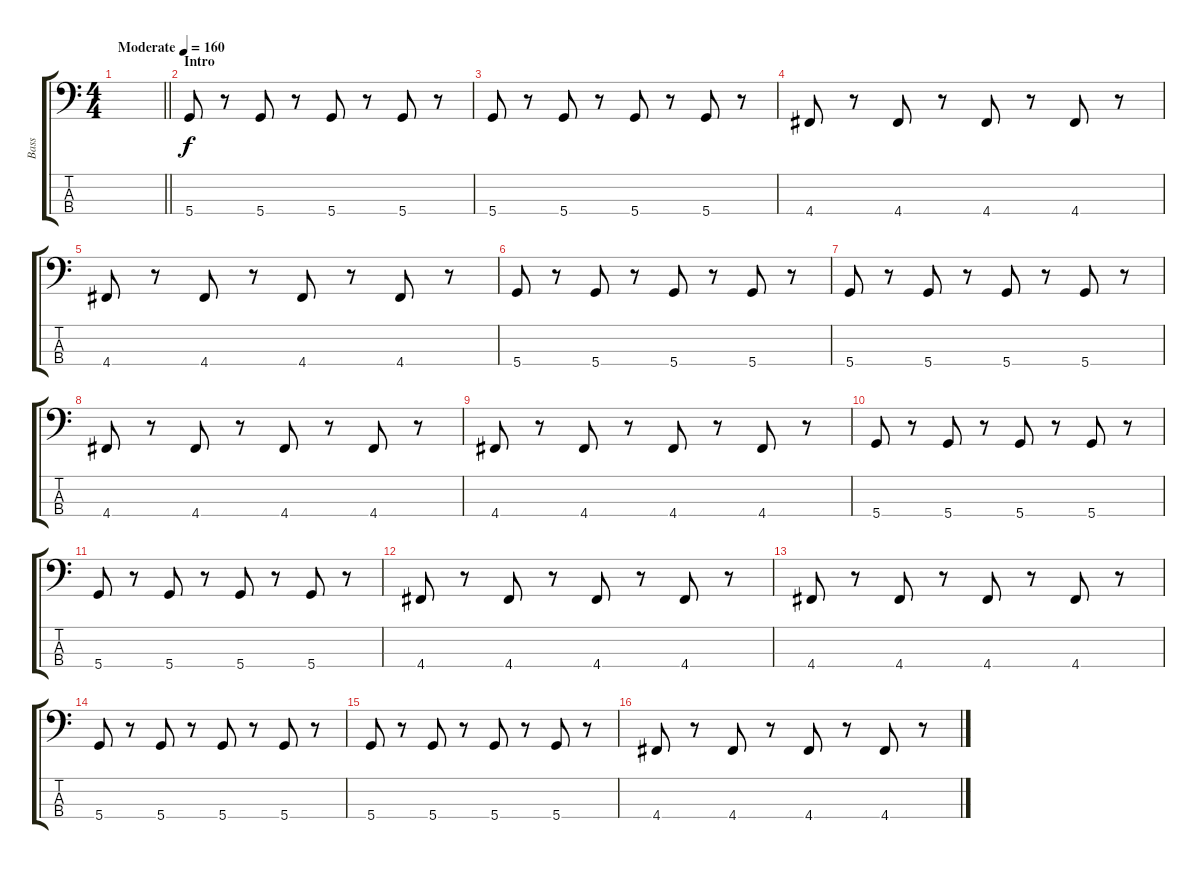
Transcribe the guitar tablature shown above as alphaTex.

\track ("Bass" "Bass") {instrument electricbassfinger}
\staff {score tabs}
\tuning (G2 D2 A1 D1) {hide}
\ts (4 4)
\tempo (160 "Moderate")
\clef f4
\barLineRight lightlight
\ks c
|
\section ("" "Intro")
5.4.8 r.8 5.4.8 r.8 5.4.8 r.8 5.4.8 r.8 |
5.4.8 r.8 5.4.8 r.8 5.4.8 r.8 5.4.8 r.8 |
4.4.8 r.8 4.4.8 r.8 4.4.8 r.8 4.4.8 r.8 |
4.4.8 r.8 4.4.8 r.8 4.4.8 r.8 4.4.8 r.8 |
5.4.8 r.8 5.4.8 r.8 5.4.8 r.8 5.4.8 r.8 |
5.4.8 r.8 5.4.8 r.8 5.4.8 r.8 5.4.8 r.8 |
4.4.8 r.8 4.4.8 r.8 4.4.8 r.8 4.4.8 r.8 |
4.4.8 r.8 4.4.8 r.8 4.4.8 r.8 4.4.8 r.8 |
5.4.8 r.8 5.4.8 r.8 5.4.8 r.8 5.4.8 r.8 |
5.4.8 r.8 5.4.8 r.8 5.4.8 r.8 5.4.8 r.8 |
4.4.8 r.8 4.4.8 r.8 4.4.8 r.8 4.4.8 r.8 |
4.4.8 r.8 4.4.8 r.8 4.4.8 r.8 4.4.8 r.8 |
5.4.8 r.8 5.4.8 r.8 5.4.8 r.8 5.4.8 r.8 |
5.4.8 r.8 5.4.8 r.8 5.4.8 r.8 5.4.8 r.8 |
4.4.8 r.8 4.4.8 r.8 4.4.8 r.8 4.4.8 r.8
